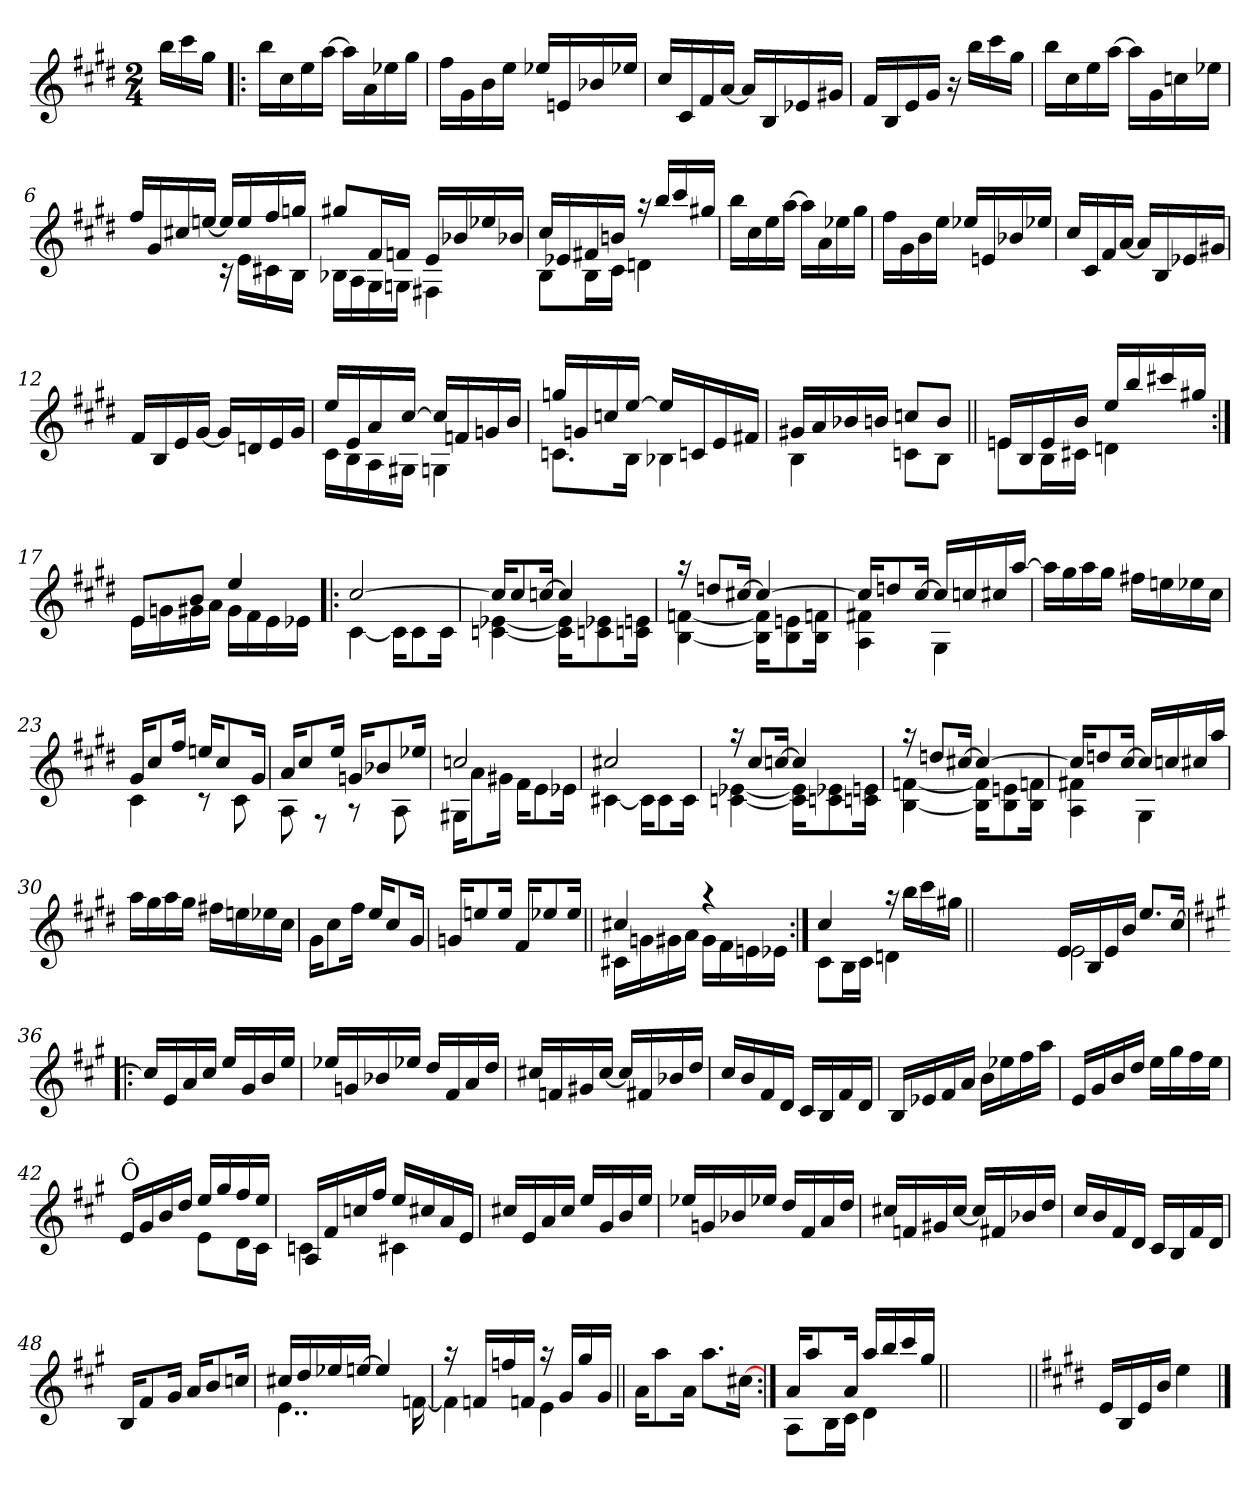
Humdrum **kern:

**kern
*part1
*staff1
*clefG2
*k[f#c#g#d#]
*E:
*M2/4
=
16bb\LL
16ccc#\
16gg#\JJ
=1!|:
16bb\LL
16cc#\
16ee\
[16aa\JJ
16aa\LL]
16a\
16ee-X\
16gg#\JJ
=2
16ff#\LL
16g#\
16b\
16ee\JJ
16ee-X/LL
16en/
16b-X/
16ee-X/JJ
=3
16cc#/LL
16c#/
16f#/
[16a/JJ
16a/LL]
16B/
16e-X/
16g#X/JJ
=4
16f#/LL
16B/
16e/
16g#/JJ
16r
16bb\LL
16ccc#\
16gg#\JJ
!!LO:LB:g=z
=5
16bb\LL
16cc#\
16ee\
[16aa\JJ
16aa\LL]
16g#\
16ccn\
16ee-X\JJ
=6
*^
16ff#/LL	4ryy
16g#/	.
16cc#X/	.
[>16een/JJ	.
16ee/LL]	16rc
16ee/	16e!\LL
16ff#/	16c#X!\
16ggn/JJ	16B!\JJ
=7	=7
8gg#X/L	16B-X!\LL
.	16A!\
16f#/L	16G#!\
16fn/JJ	16Gn!\JJ
16e/LL	4F#X!\
16b-X/	.
16ee-X/	.
16b-X/JJ	.
=8	=8
16cc#/LL	8B!\L
16e-X/	.
16f#X/	16B!\L
16bn/JJ	16c#!\JJ
16raa	4dn!\
16bb/LL	.
16ccc#/	.
16gg#X/JJ	.
*v	*v
!!LO:LB:g=z
=9
16bb\LL
16cc#\
16ee\
[16aa\JJ
16aa\LL]
16a\
16ee-X\
16gg#\JJ
=10
16ff#\LL
16g#\
16b\
16ee\JJ
16ee-X/LL
16en/
16b-X/
16ee-X/JJ
=11
16cc#/LL
16c#/
16f#/
[16a/JJ
16a/LL]
16B/
16e-X/
16g#X/JJ
=12
16f#/LL
16B/
16e/
[16g#/JJ
16g#/LL]
16dn/
16e/
16g#/JJ
!!LO:LB:g=z
=13
*^
16ee/LL	16c#!\LL
16e/	16B!\
16a/	16A!\
[>16cc#/JJ	16G#X!\JJ
16cc#/LL]	4Gn!\
16fn/	.
16gn/	.
16b/JJ	.
=14	=14
16ggn/LL	8.cn!\L
16gn/	.
16ccn/	.
[>16ee/JJ	16B!\Jk
16ee/LL]	4B-X!\
16cn/	.
16e/	.
16f#X/JJ	.
=15	=15
16g#X/LL	4B!\
16a/	.
16b-X/	.
16bn/JJ	.
8ccn/L	8cn!\L
8b/J	8B!\J
=16||	=16||
16en/LL	8e!\L
16B/	.
16e/	16B!\L
16b/JJ	16c#X!\JJ
16ee/LL	4dn!\
16bb/	.
16ccc#X/	.
16gg#X/JJ	.
!!LO:LB:g=z	!!
=17:|!	=17:|!
8e/L	16e!\LL
.	16gn!\
8b/J	16g#X!\
.	16a!\JJ
4ee/	16g#!\LL
.	16f#!\
.	16e!\
.	16e-X!\JJ
=18!|:	=18!|:
[>2cc#/	[<4c#!\
.	16c#!\KL]
.	8c#!\
.	16c#!\Jk
=19	=19
16cc#/KL]	[<4cn!\ [<4e-X!\
8cc#/	.
[>16ccn/Jk	.
4cc/]	16c!\] 16e-!\]KL
.	8cn!\ 8e-X!\
.	16cn!\ 16en!\Jk
=20	=20
16raa	[<4B!\ [<4fn!\
8ddn/L	.
[>16cc#X/Jk	.
4cc#/_	16B!\] 16f!\]KL
.	8B!\ 8en!\
.	16B!\ 16fn!\Jk
!!LO:LB:g=z	!!
=21	=21
16cc#/KL]	4A!\ 4f#X!\
8ddn/	.
[>16cc#/Jk	.
16cc#/LL]	4G#!\
16ccn/	.
16cc#X/	.
[>16aa/JJ	.
*v	*v
=22
16aa\LL]
16gg#\
16aa\
16gg#\JJ
16ff#X\LL
16een\
16ee-X\
16cc#\JJ
=23
*^
16g#/KL	4c#\
8cc#/	.
16ff#/Jk	.
16een/KL	8rc
8cc#/	.
.	8c#\
16g#/Jk	.
=24	=24
16a/KL	8A\
8cc#/	.
.	8rF
16ee/Jk	.
16gn/KL	8rG
8b-X/	.
.	8A\
16ee-X/Jk	.
!!LO:LB:g=z	!!
=25	=25
2ccn/	16G#X!\KL
.	8a!\
.	16g#X!\Jk
.	16f#!\KL
.	8e!\
.	16e-X!\Jk
=26	=26
2cc#X/	[<4c#X\
.	16c#\KL]
.	8c#\
.	16c#\Jk
=27	=27
16raa	[<4cn\ [<4e-X\
8cc#/L	.
[>16ccn/Jk	.
4cc/]	16c\] 16e-\]KL
.	8cn\ 8e-X\
.	16cn\ 16en\Jk
=28	=28
16raa	[<4B\ [<4fn\
8ddn/L	.
[>16cc#X/Jk	.
4cc#/_	16B\] 16f\]KL
.	8B\ 8en\
.	16B\ 16fn\Jk
!!LO:LB:g=z	!!
=29	=29
16cc#/KL]	4A\ 4f#X\
8ddn/	.
[>16cc#/Jk	.
16cc#/LL]	4G#\
16ccn/	.
16cc#X/	.
16aa/JJ	.
*v	*v
=30
16aa\LL
16gg#\
16aa\
16gg#\JJ
16ff#X\LL
16een\
16ee-X\
16cc#\JJ
=31
16g#\KL
8cc#\
16ff#\Jk
16ee/KL
8cc#/
16g#/Jk
=32
16gn/KL
8een/
16ee/Jk
16f#/KL
8ee-X/
16ee-/Jk
!!LO:PB:g=z
=33||
*^
4cc#X/	16c#X!\LL
.	16gn!\
.	16g#X!\
.	16a!\JJ
4raa	16g#!\LL
.	16f#!\
.	16en!\
.	16e-X!\JJ
=34:|!	=34:|!
4cc#/	8c#!\L
.	16B!\L
.	16c#!\JJ
16raa	4dn!\
16bb\LL	.
16ccc#\	.
16gg#X\JJ	.
*v	*v
=34X341||
2ryy
!!LO:LB:g=z
=35-
*^
16e/LL	2e!\
16B/	.
16e/	.
16b/JJ	.
8.ee/L	.
[>16cc#/Jk	.
*v	*v
=36!|:
*k[f#c#g#]
*A:
16cc#/LL]
16e/
16a/
16cc#/JJ
16ee/LL
16g#/
16b/
16ee/JJ
=37
16ee-X/LL
16gn/
16b-X/
16ee-X/JJ
16dd/LL
16f#/
16a/
16dd/JJ
=38
16cc#X/LL
16fn/
16g#X/
[16cc#/JJ
16cc#/LL]
16f#X/
16b-X/
16dd/JJ
!!LO:LB:g=z
=39
16cc#/LL
16b/
16f#/
16d/JJ
16c#/LL
16B/
16f#/
16d/JJ
=40
16B/LL
16e-X/
16f#/
16a/JJ
16b\LL
16ee-X\
16ff#\
16aa\JJ
=41
16e/LL
16g#/
16b/
16dd/JJ
16ee\LL
16gg#\
16ff#\
16ee\JJ
=42
*^
!LO:TX:a:t=Ô	!
16e/LL	4ryy
16g#/	.
16b/	.
16dd/JJ	.
16ee/LL	8e!\L
16gg#/	.
16ff#/	16d!\L
16ee/JJ	16c#!\JJ
!!LO:LB:g=z	!!
=43	=43
16A/LL	4cn!\
16f#/	.
16ccn/	.
16ff#/JJ	.
16ee/LL	4c#X!\
16cc#X/	.
16a/	.
16e/JJ	.
*v	*v
=44
16cc#X/LL
16e/
16a/
16cc#/JJ
16ee/LL
16g#/
16b/
16ee/JJ
=45
16ee-X/LL
16gn/
16b-X/
16ee-X/JJ
16dd/LL
16f#/
16a/
16dd/JJ
=46
16cc#X/LL
16fn/
16g#X/
[16cc#/JJ
16cc#/LL]
16f#X/
16b-X/
16dd/JJ
!!LO:LB:g=z
=47
16cc#/LL
16b/
16f#/
16d/JJ
16c#/LL
16B/
16f#/
16d/JJ
=48
16B/KL
8f#/
16g#/Jk
16a/KL
8b/
16ccn/Jk
=49
*^
16cc#X/LL	4..e!\
16dd/	.
16ee-X/	.
[>16een/JJ	.
4ee/]	.
.	[<16fn!\
=50	=50
16raa	4fn!\]
16fn/LL	.
16ffn/	.
16fn/JJ	.
16raa	4e!\
16g#/LL	.
16gg#/	.
16g#/JJ	.
*v	*v
!!LO:LB:g=z
=51||
16a\KL
8aa\
16a\Jk
8.aa\L
[16cc#X\Jk
=52:|!
*^
16a/KL	8A!\L
8aa/	.
.	16B!\L
16a/Jk	16c#!\JJ
16aa/LL	4d!\
16bb/	.
16ccc#/	.
16gg#/JJ	.
*v	*v
=52X522||
2ryy
=53||
*k[f#c#g#d#]
*E:
16e/LL
16B/
16e/
16b/JJ
4ee\
==
*-
